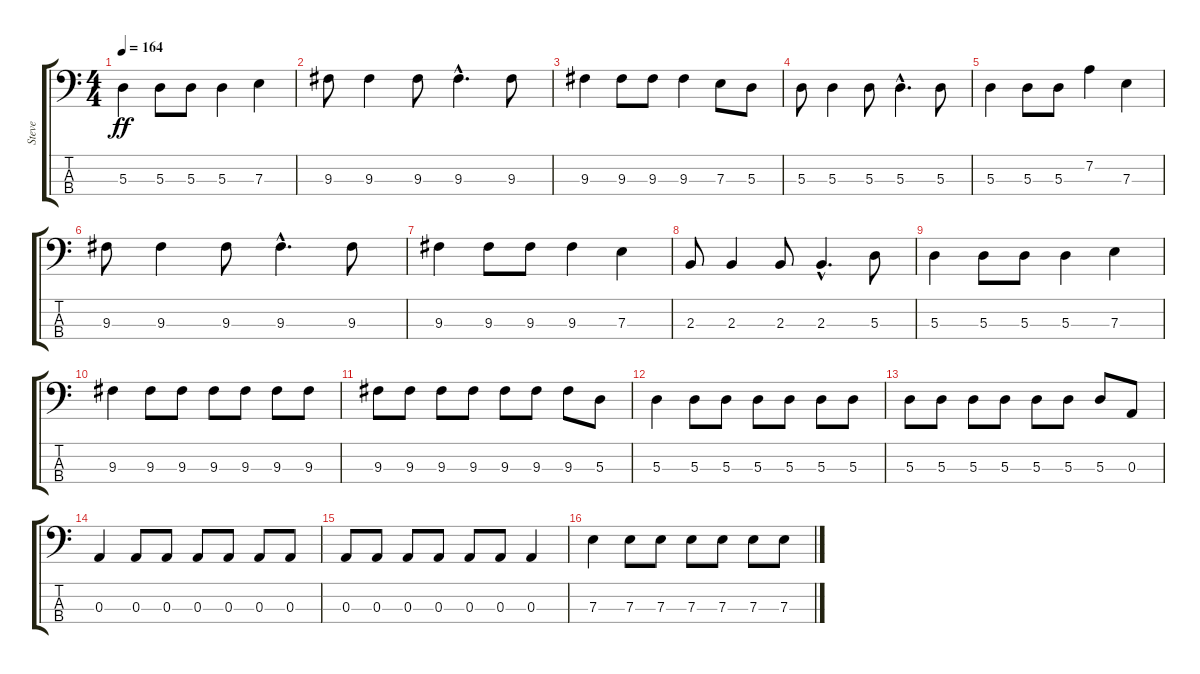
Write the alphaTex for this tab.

\track ("Steve" "Steve") {instrument electricbassfinger}
\staff {score tabs}
\tuning (G2 D2 A1 E1) {hide}
\ts (4 4)
\tempo 164
\clef f4
\ks c
5.3.4{dy ff} 5.3.8 5.3.8 5.3.4 7.3.4 |
9.3.8 9.3.4 9.3.8 9.3{hac}.4{d} 9.3.8 |
9.3.4 9.3.8 9.3.8 9.3.4 7.3.8 5.3.8 |
5.3.8 5.3.4 5.3.8 5.3{hac}.4{d} 5.3.8 |
5.3.4 5.3.8 5.3.8 7.2.4 7.3.4 |
9.3.8 9.3.4 9.3.8 9.3{hac}.4{d} 9.3.8 |
9.3.4 9.3.8 9.3.8 9.3.4 7.3.4 |
2.3.8 2.3.4 2.3.8 2.3{hac}.4{d} 5.3.8 |
5.3.4 5.3.8 5.3.8 5.3.4 7.3.4 |
9.3.4 9.3.8 9.3.8 9.3.8 9.3.8 9.3.8 9.3.8 |
9.3.8 9.3.8 9.3.8 9.3.8 9.3.8 9.3.8 9.3.8 5.3.8 |
5.3.4 5.3.8 5.3.8 5.3.8 5.3.8 5.3.8 5.3.8 |
5.3.8 5.3.8 5.3.8 5.3.8 5.3.8 5.3.8 5.3.8 0.3.8 |
0.3.4 0.3.8 0.3.8 0.3.8 0.3.8 0.3.8 0.3.8 |
0.3.8 0.3.8 0.3.8 0.3.8 0.3.8 0.3.8 0.3.4 |
7.3.4 7.3.8 7.3.8 7.3.8 7.3.8 7.3.8 7.3.8
